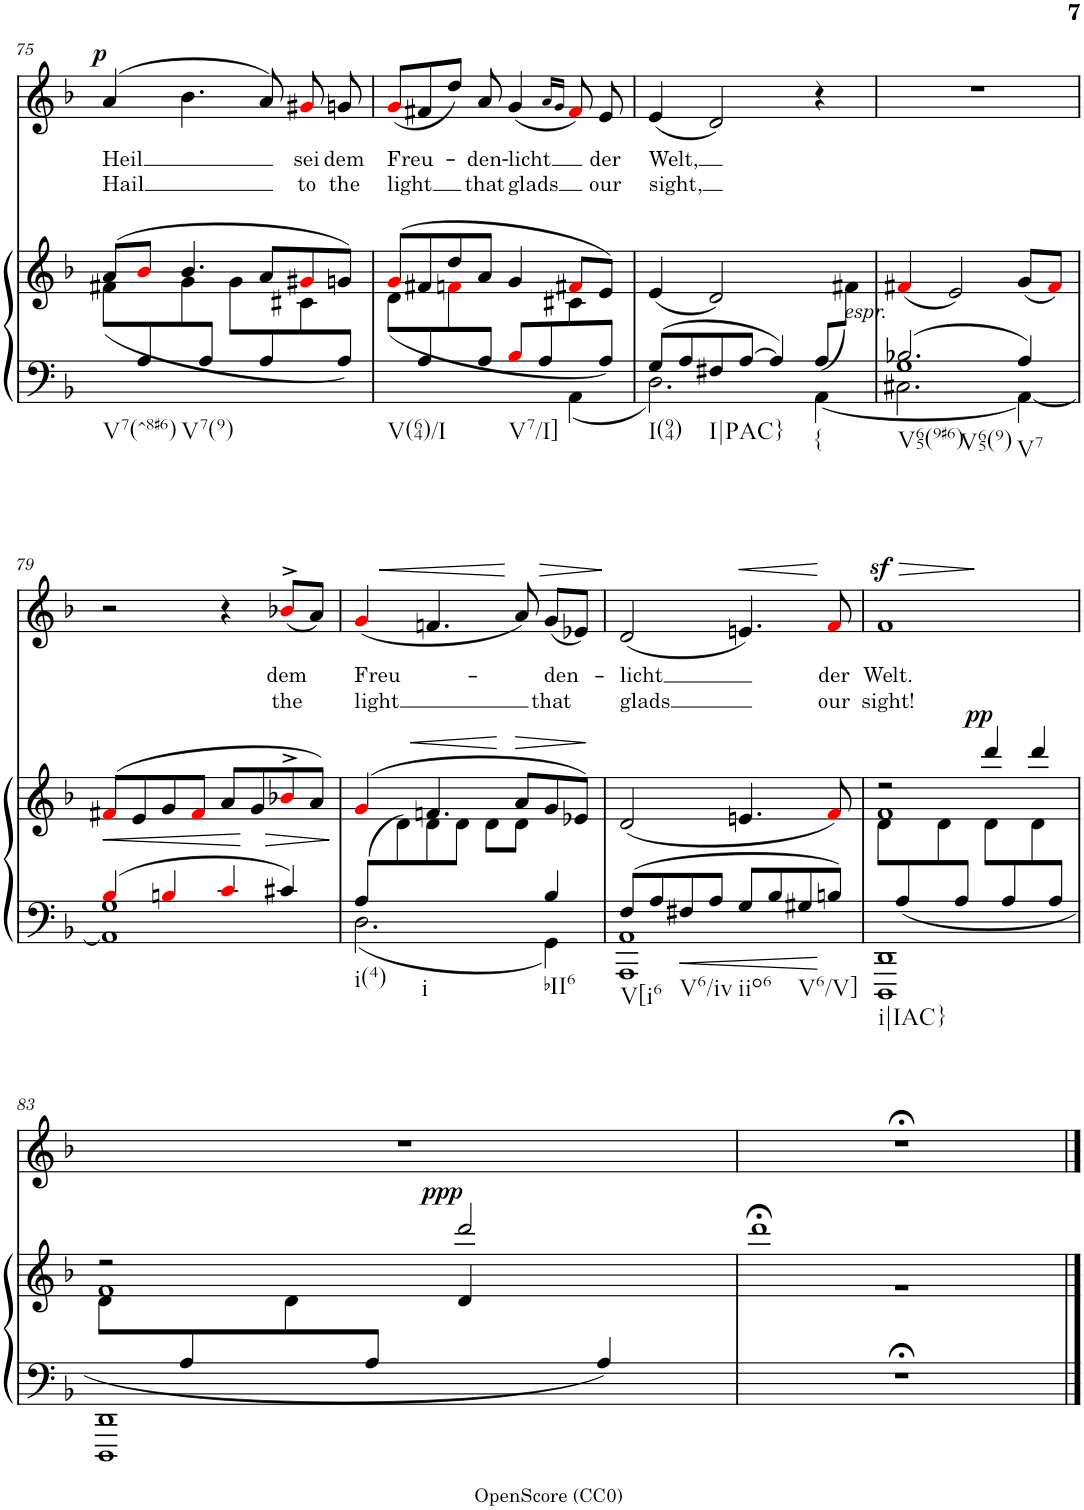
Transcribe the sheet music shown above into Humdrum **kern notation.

**kern	**kern	**dynam	**kern	**text	**text	**dynam
*part2	*part2	*part2	*part1	*part1	*part1	*part1
*staff3	*staff2	*staff2/3	*staff1	*staff1	*staff1	*staff1
*I"Piano	*	*	*I"Voice	*	*	*
*I'Pno	*	*	*	*	*	*
!!LO:PB:g=z
*clefF4	*clefG2	*	*clefG2	*	*	*
*k[b-]	*k[b-]	*	*k[b-]	*	*	*
*M4/4	*M4/4	*	*M4/4	*	*	*
=75	=75	=75	=75	=75	=75	=75
*	*^	*	*	*	*	*
!LO:TX:b:t=V7(^8#6)	!	!	!	!	!	!	!
!	!	!	!	!	!LO:LY:b	!LO:LY:b	!LO:DY:a
8ryy	(>8a/L	(<8f#X\L	.	(4a/	Heil	Hail	p
8A/	8b-i/J	8ryy	.	.	.	.	.
!LO:TX:b:t=V7(9)	!	!	!	!	!	!	!
8ryy	4.b-/	8g\	.	4.b-\	.	.	.
8A/J	.	8ryy	.	.	.	.	.
8ryy	.	8g\L	.	.	.	.	.
8A/	8a/L	8ryy	.	8a/)	.	.	.
!	!	!	!	!	!LO:LY:b	!LO:LY:b	!
8ryy	8g#Xi/	8c#X\	.	8g#Xi/	sei	to	.
!	!	!	!	!	!LO:LY:b	!LO:LY:b	!
8A/J)	8gn/J)	8ryy	.	8gn/	dem	the	.
=76	=76	=76	=76	=76	=76	=76	=76
*^	*	*	*	*	*	*	*
!LO:TX:b:t=V(64)/I	!	!	!	!	!	!	!	!
!	!	!	!	!	!	!LO:LY:b	!LO:LY:b	!
8ryy	2.ryy	(>8gi/L	(<8d\L	.	(8gi/L	Freu-	light	.
8A/	.	8f#X/	8ryy	.	8f#X/	.	.	.
8ryy	.	8dd/	8fni\	.	8dd/J)	.	.	.
!	!	!	!	!	!	!LO:LY:b	!LO:LY:b	!
8A/J	.	8a/J	4.ryy	.	8a/	-den-	that	.
!LO:TX:b:t=V7/I]	!	!	!	!	!	!	!	!
!	!	!	!	!	!	!LO:LY:b	!LO:LY:b	!
8B-i/L	.	4g/	.	.	(4g/	-licht	glads	.
8A/	.	.	.	.	.	.	.	.
.	.	.	.	.	16qa/LL	.	.	.
.	.	.	.	.	16qg/JJ	.	.	.
8ryy	4AA\	8f#Xi/L	8c#X\	.	8f#i/)	.	.	.
!	!	!	!	!	!	!LO:LY:b	!LO:LY:b	!
8A/J)	.	8e/J)	8ryy	.	8e/	der	our	.
=77	=77	=77	=77	=77	=77	=77	=77	=77
*	*^	*	*	*	*	*	*	*
!LO:TX:b:t=I(94)	!	!	!	!	!	!	!	!	!
!	!	!	!	!	!	!	!LO:LY:b	!LO:LY:b	!
*	*	*	*v	*v	*	*	*	*	*
2.ryy	8G/L	2.D\	(4e/	.	(4e/	Welt,	sight,	.
.	8A/	.	.	.	.	.	.	.
!	!LO:TX:b:t=I|PAC}	!	!	!	!	!	!	!
.	8F#X/	.	2d/)	.	2d/)	.	.	.
.	[8A/J	.	.	.	.	.	.	.
.	4A/]	.	.	.	.	.	.	.
!LO:TX:b:t={	!	!	!	!	!	!	!	!
(<8A/L	4ryy	[4AA\	8ryy	.	4r	.	.	.
!	!	!	!LO:TX:b:i:t=espr.	!	!	!	!	!
8ryy	.	.	8f#X\J)	.	.	.	.	.
=78	=78	=78	=78	=78	=78	=78	=78	=78
!LO:TX:b:t=V65(9#6)	!	!	!	!	!	!	!	!
!LO:TX:b:t=V65(9)	!	!	!	!	!	!	!	!
2.B-X/	1G	2.C#X\	(4f#Xi/	.	1r	.	.	.
.	.	.	2e/)	.	.	.	.	.
!LO:TX:b:t=V7	!	!	!	!	!	!	!	!
4A/	.	4AA\_	(8g/L	.	.	.	.	.
.	.	.	8f#i/J)	.	.	.	.	.
*	*v	*v	*	*	*	*	*	*
!!LO:LB:g=z
=79	=79	=79	=79	=79	=79	=79	=79
!	!	!	!LO:HP:b	!	!	!	!
4B-i/	1AA] 1G	(>8f#Xi/L	<	2r	.	.	.
.	.	8e/	.	.	.	.	.
4Bni/	.	8g/	.	.	.	.	.
.	.	8f#i/J	.	.	.	.	.
4ci/	.	8a/L	.	4r	.	.	.
.	.	8g/	[	.	.	.	.
!	!	!	!LO:HP:b	!	!LO:LY:b	!LO:LY:b	!
4c#X/	.	8b-X^>i/	>	(8b-X^>i/L	-dem	the	.
.	.	8a/J)	.	8a/J)	.	.	.
*v	*v	*	*	*	*	*	*
.	.	]	.	.	.	.
=80	=80	=80	=80	=80	=80	=80
*^	*^	*	*	*	*	*
!LO:TX:b:t=i(4)	!	!	!	!	!	!	!	!
!LO:TX:b:t=i	!	!	!	!	!	!	!	!
!	!	!	!	!	!	!LO:LY:b	!LO:LY:b	!LO:HP:b
(>8A/L	2.D\	(>4gi/	8ryy	.	(4gi/	Freu-	light	<
8ryy	.	.	8d\)	.	.	.	.	.
!	!	!	!	!LO:HP:b	!	!	!	!
.	.	4.fn/	8d\	<	4.fn/	.	.	.
.	.	.	8d\J	.	.	.	.	.
.	.	.	8d\L	.	.	.	.	.
!	!	!	!	!LO:HP:n=1:b	!	!	!	!LO:HP:n=1:b
.	.	8a/L	8d\J	[ >	8a/)	.	.	[ >
!LO:TX:b:t=bII6	!	!	!	!	!	!	!	!
!	!	!	!	!	!	!LO:LY:b	!LO:LY:b	!
4B-/	4GG\	8g/	4ryy	.	(8g/L	-den-	that	.
.	.	8e-X/J)	.	.	8e-X/J)	.	.	.
*v	*v	*	*	*	*	*	*	*
*	*v	*v	*	*	*	*	*
.	.	]	.	.	.	]
=81	=81	=81	=81	=81	=81	=81
*^	*	*	*	*	*	*
!LO:TX:b:t=V[i6	!	!	!	!	!	!	!
!	!	!	!	!	!LO:LY:b	!LO:LY:b	!
8F/L	1AAA 1AA	(2d/	.	(2d/	-licht	glads	.
8A/	.	.	.	.	.	.	.
!LO:TX:b:t=V6/iv	!	!	!	!	!	!	!
8F#X/	.	.	.	.	.	.	.
8A/J	.	.	.	.	.	.	.
!LO:TX:b:t=iio6	!	!	!	!	!	!	!
!	!	!	!	!	!	!	!LO:HP:b
8G/L	.	4.en/	.	4.en/)	.	.	<
8B-/	.	.	.	.	.	.	.
!LO:TX:b:t=V6/V]	!	!	!	!	!	!	!
8G#X/	.	.	.	.	.	.	.
!	!	!	!	!	!LO:LY:b	!LO:LY:b	!
8Bn/J	.	8fi/)	.	8fi/	der	our	[
=82	=82	=82	=82	=82	=82	=82	=82
*	*	*^	*	*	*	*	*
*	*	*	*^	*	*	*	*	*
!LO:TX:b:t=i|IAC}	!	!	!	!	!	!	!	!	!
!	!	!	!	!	!	!	!LO:LY:b	!LO:LY:b	!LO:HP:b
*	*	*	*	*	*	*^	*	*	*
!	!	!	!	!	!	!	!	!	!	!LO:DY:n=1:a
8ryy	1DDD 1DD	2r	1f	8d\L	.	1f	4ryy	Welt.	sight!	> sf
8A/	.	.	.	8ryy	.	.	.	.	.	.
8ryy	.	.	.	8d\	.	.	4ryy	.	.	.
8A/J	.	.	.	8ryy	.	.	.	.	.	.
!	!	!	!	!	!LO:DY:a	!	!	!	!	!
8ryy	.	4ddd/	.	8d\L	pp	.	4ryy	.	.	]
8A/	.	.	.	8ryy	.	.	.	.	.	.
8ryy	.	4ddd/	.	8d\	.	.	4ryy	.	.	.
8A/J	.	.	.	8ryy	.	.	.	.	.	.
*	*	*	*	*	*	*v	*v	*	*	*
!!LO:LB:g=z
=83	=83	=83	=83	=83	=83	=83	=83	=83	=83
8ryy	1DDD 1DD	2r	1f	8d\L	.	1r	.	.	.
8A/	.	.	.	8ryy	.	.	.	.	.
8ryy	.	.	.	8d\	.	.	.	.	.
8A/J	.	.	.	8ryy	.	.	.	.	.
!	!	!	!	!	!LO:DY:a	!	!	!	!
4ryy	.	2ddd/	.	4d/	ppp	.	.	.	.
4A/	.	.	.	4ryy	.	.	.	.	.
*v	*v	*	*	*	*	*	*	*	*
*	*	*v	*v	*	*	*	*	*
=84	=84	=84	=84	=84	=84	=84	=84
1r;<	1ddd;<	1r	.	1r;<	.	.	.
*	*v	*v	*	*	*	*	*
==	==	==	==	==	==	==
*-	*-	*-	*-	*-	*-	*-
